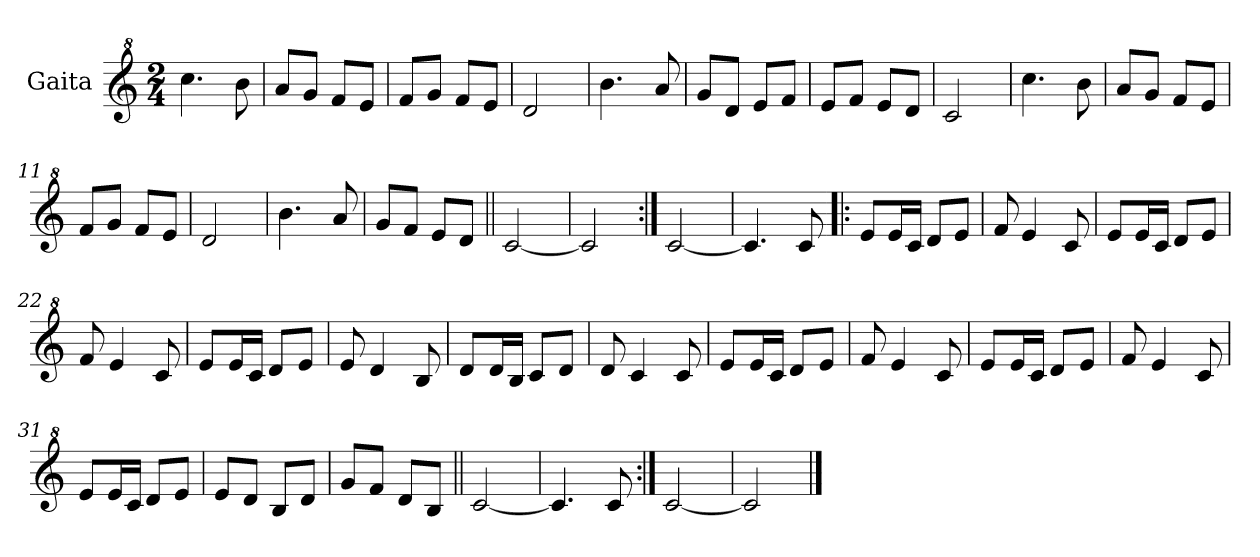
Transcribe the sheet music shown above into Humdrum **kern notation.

**kern
*part1
*staff1
*I"Gaita
*clefG^2
*k[]
*M2/4
*MM186
=1
4.ccc\
8bb\
=2
8aa/L
8gg/J
8ff/L
8ee/J
=3
8ff/L
8gg/J
8ff/L
8ee/J
=4
2dd/
=5
4.bb\
8aa/
=6
8gg/L
8dd/J
8ee/L
8ff/J
=7
8ee/L
8ff/J
8ee/L
8dd/J
=8
2cc/
=9
4.ccc\
8bb\
=10
8aa/L
8gg/J
8ff/L
8ee/J
=11
8ff/L
8gg/J
8ff/L
8ee/J
=12
2dd/
!!LO:LB:g=z
=13
4.bb\
8aa/
=14
8gg/L
8ff/J
8ee/L
8dd/J
=15||
[2cc/
=16
2cc/]
=17:|!
[2cc/
=18
4.cc/]
8cc/
=19!|:
8ee/L
16ee/L
16cc/JJ
8dd/L
8ee/J
=20
8ff/
4ee/
8cc/
=21
8ee/L
16ee/L
16cc/JJ
8dd/L
8ee/J
=22
8ff/
4ee/
8cc/
=23
8ee/L
16ee/L
16cc/JJ
8dd/L
8ee/J
!!LO:LB:g=z
=24
8ee/
4dd/
8b/
=25
8dd/L
16dd/L
16b/JJ
8cc/L
8dd/J
=26
8dd/
4cc/
8cc/
=27
8ee/L
16ee/L
16cc/JJ
8dd/L
8ee/J
=28
8ff/
4ee/
8cc/
=29
8ee/L
16ee/L
16cc/JJ
8dd/L
8ee/J
=30
8ff/
4ee/
8cc/
=31
8ee/L
16ee/L
16cc/JJ
8dd/L
8ee/J
=32
8ee/L
8dd/J
8b/L
8dd/J
!!LO:LB:g=z
=33
8gg/L
8ff/J
8dd/L
8b/J
=34||
[2cc/
=35
4.cc/]
8cc/
=36:|!
[2cc/
=37
2cc/]
==
*-
